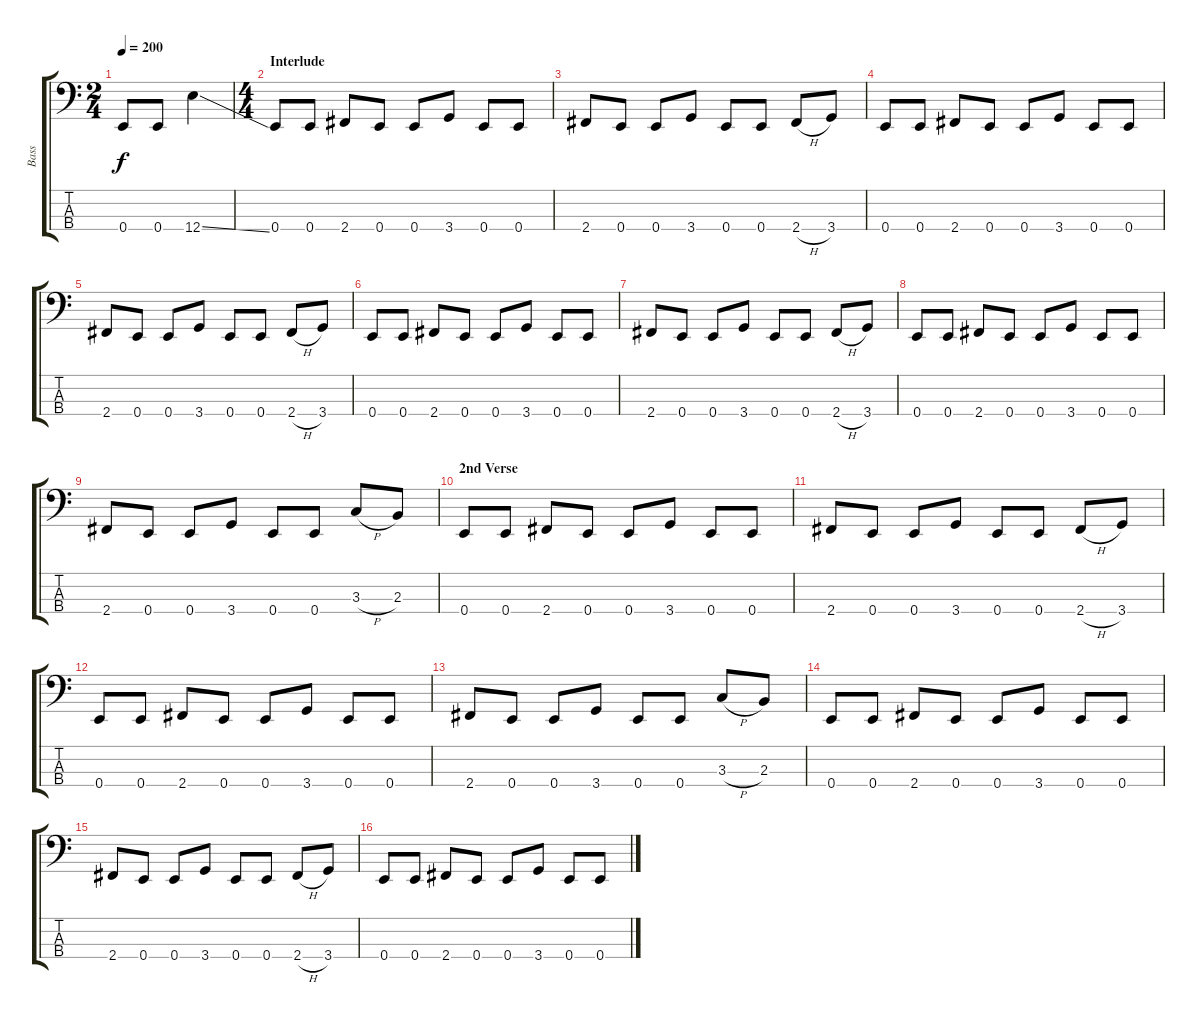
\track ("Bass" "Bass") {instrument electricbassfinger}
\staff {score tabs}
\tuning (G2 D2 A1 E1) {hide}
\ts (2 4)
\tempo 200
\clef f4
\ks c
0.4.8{dy f} 0.4.8 12.4{ss}.4 |
\ts (4 4)
\section ("" "Interlude")
0.4.8 0.4.8 2.4.8 0.4.8 0.4.8 3.4.8 0.4.8 0.4.8 |
2.4.8 0.4.8 0.4.8 3.4.8 0.4.8 0.4.8 2.4{h}.8 3.4.8 |
0.4.8 0.4.8 2.4.8 0.4.8 0.4.8 3.4.8 0.4.8 0.4.8 |
2.4.8 0.4.8 0.4.8 3.4.8 0.4.8 0.4.8 2.4{h}.8 3.4.8 |
0.4.8 0.4.8 2.4.8 0.4.8 0.4.8 3.4.8 0.4.8 0.4.8 |
2.4.8 0.4.8 0.4.8 3.4.8 0.4.8 0.4.8 2.4{h}.8 3.4.8 |
0.4.8 0.4.8 2.4.8 0.4.8 0.4.8 3.4.8 0.4.8 0.4.8 |
2.4.8 0.4.8 0.4.8 3.4.8 0.4.8 0.4.8 3.3{h}.8 2.3.8 |
\section ("" "2nd Verse")
0.4.8 0.4.8 2.4.8 0.4.8 0.4.8 3.4.8 0.4.8 0.4.8 |
2.4.8 0.4.8 0.4.8 3.4.8 0.4.8 0.4.8 2.4{h}.8 3.4.8 |
0.4.8 0.4.8 2.4.8 0.4.8 0.4.8 3.4.8 0.4.8 0.4.8 |
2.4.8 0.4.8 0.4.8 3.4.8 0.4.8 0.4.8 3.3{h}.8 2.3.8 |
0.4.8 0.4.8 2.4.8 0.4.8 0.4.8 3.4.8 0.4.8 0.4.8 |
2.4.8 0.4.8 0.4.8 3.4.8 0.4.8 0.4.8 2.4{h}.8 3.4.8 |
0.4.8 0.4.8 2.4.8 0.4.8 0.4.8 3.4.8 0.4.8 0.4.8
